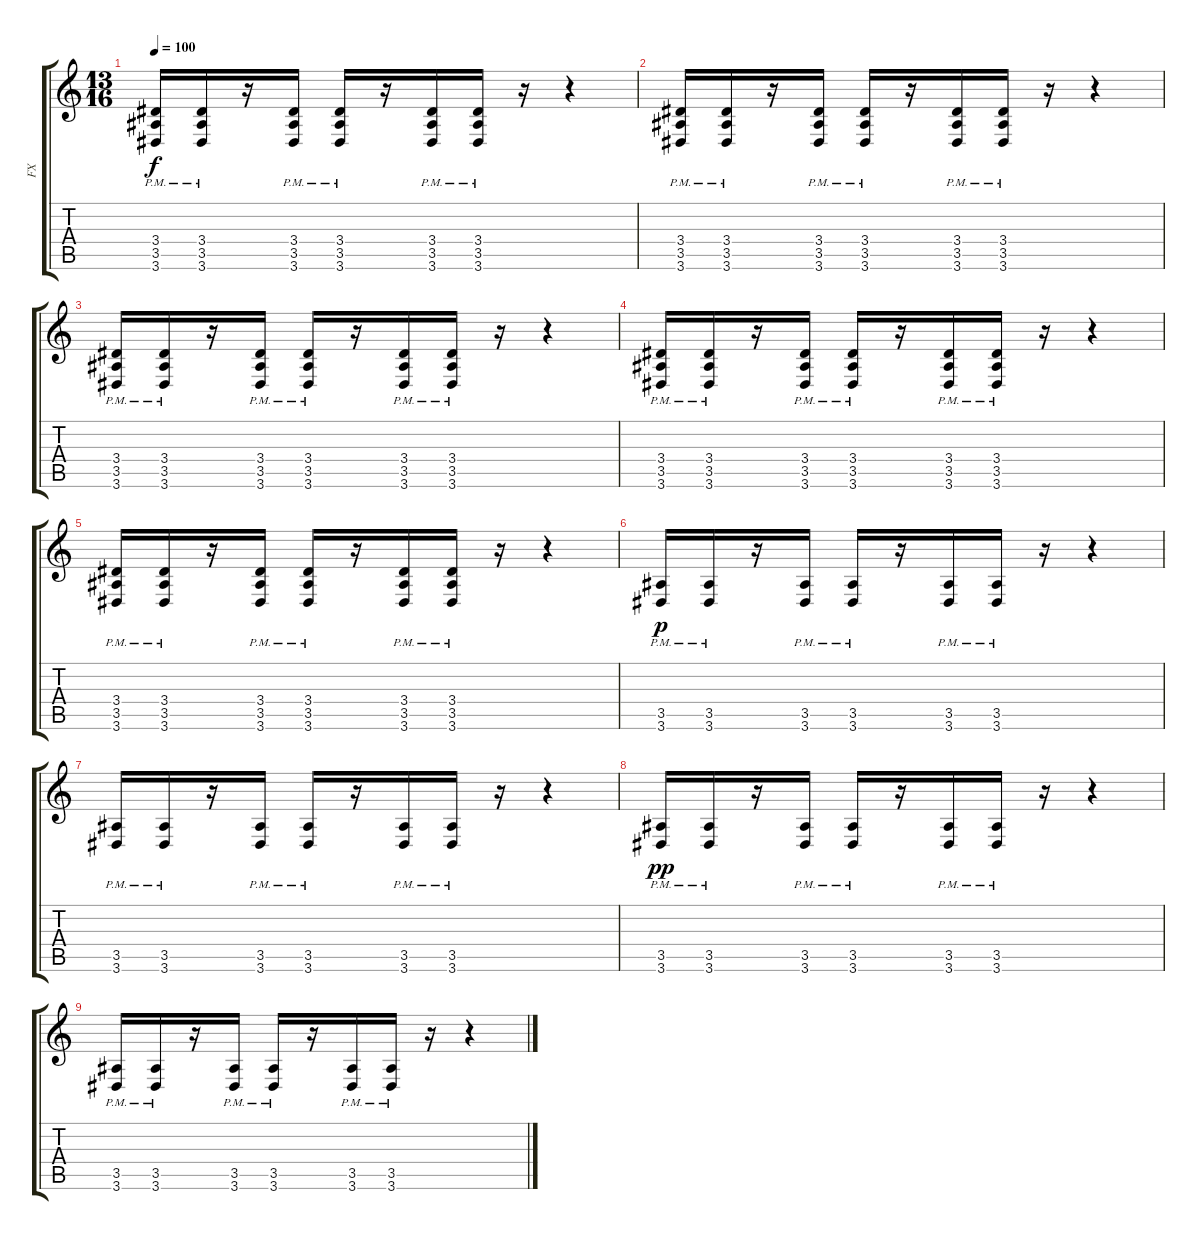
\track ("FX" "FX") {instrument distortionguitar}
\staff {score tabs}
\tuning (D4 A3 F3 C3 G2 C2) {hide}
\ts (13 16)
\tempo 100
\clef g2
\ks c
(3.4{pm} 3.5{pm} 3.6{pm}).16{dy f} (3.4{pm} 3.5{pm} 3.6{pm}).16 r.16 (3.4{pm} 3.5{pm} 3.6{pm}).16 (3.4{pm} 3.5{pm} 3.6{pm}).16 r.16 (3.4{pm} 3.5{pm} 3.6{pm}).16 (3.4{pm} 3.5{pm} 3.6{pm}).16 r.16 r.4 |
(3.4{pm} 3.5{pm} 3.6{pm}).16 (3.4{pm} 3.5{pm} 3.6{pm}).16 r.16 (3.4{pm} 3.5{pm} 3.6{pm}).16 (3.4{pm} 3.5{pm} 3.6{pm}).16 r.16 (3.4{pm} 3.5{pm} 3.6{pm}).16 (3.4{pm} 3.5{pm} 3.6{pm}).16 r.16 r.4 |
(3.4{pm} 3.5{pm} 3.6{pm}).16 (3.4{pm} 3.5{pm} 3.6{pm}).16 r.16 (3.4{pm} 3.5{pm} 3.6{pm}).16 (3.4{pm} 3.5{pm} 3.6{pm}).16 r.16 (3.4{pm} 3.5{pm} 3.6{pm}).16 (3.4{pm} 3.5{pm} 3.6{pm}).16 r.16 r.4 |
(3.4{pm} 3.5{pm} 3.6{pm}).16 (3.4{pm} 3.5{pm} 3.6{pm}).16 r.16 (3.4{pm} 3.5{pm} 3.6{pm}).16 (3.4{pm} 3.5{pm} 3.6{pm}).16 r.16 (3.4{pm} 3.5{pm} 3.6{pm}).16 (3.4{pm} 3.5{pm} 3.6{pm}).16 r.16 r.4 |
(3.4{pm} 3.5{pm} 3.6{pm}).16 (3.4{pm} 3.5{pm} 3.6{pm}).16 r.16 (3.4{pm} 3.5{pm} 3.6{pm}).16 (3.4{pm} 3.5{pm} 3.6{pm}).16 r.16 (3.4{pm} 3.5{pm} 3.6{pm}).16 (3.4{pm} 3.5{pm} 3.6{pm}).16 r.16 r.4 |
(3.5{pm} 3.6{pm}).16{dy p} (3.5{pm} 3.6{pm}).16 r.16 (3.5{pm} 3.6{pm}).16 (3.5{pm} 3.6{pm}).16 r.16 (3.5{pm} 3.6{pm}).16 (3.5{pm} 3.6{pm}).16 r.16 r.4 |
(3.5{pm} 3.6{pm}).16 (3.5{pm} 3.6{pm}).16 r.16 (3.5{pm} 3.6{pm}).16 (3.5{pm} 3.6{pm}).16 r.16 (3.5{pm} 3.6{pm}).16 (3.5{pm} 3.6{pm}).16 r.16 r.4 |
(3.5{pm} 3.6{pm}).16{dy pp} (3.5{pm} 3.6{pm}).16 r.16 (3.5{pm} 3.6{pm}).16 (3.5{pm} 3.6{pm}).16 r.16 (3.5{pm} 3.6{pm}).16 (3.5{pm} 3.6{pm}).16 r.16 r.4 |
(3.5{pm} 3.6{pm}).16 (3.5{pm} 3.6{pm}).16 r.16 (3.5{pm} 3.6{pm}).16 (3.5{pm} 3.6{pm}).16 r.16 (3.5{pm} 3.6{pm}).16 (3.5{pm} 3.6{pm}).16 r.16 r.4
